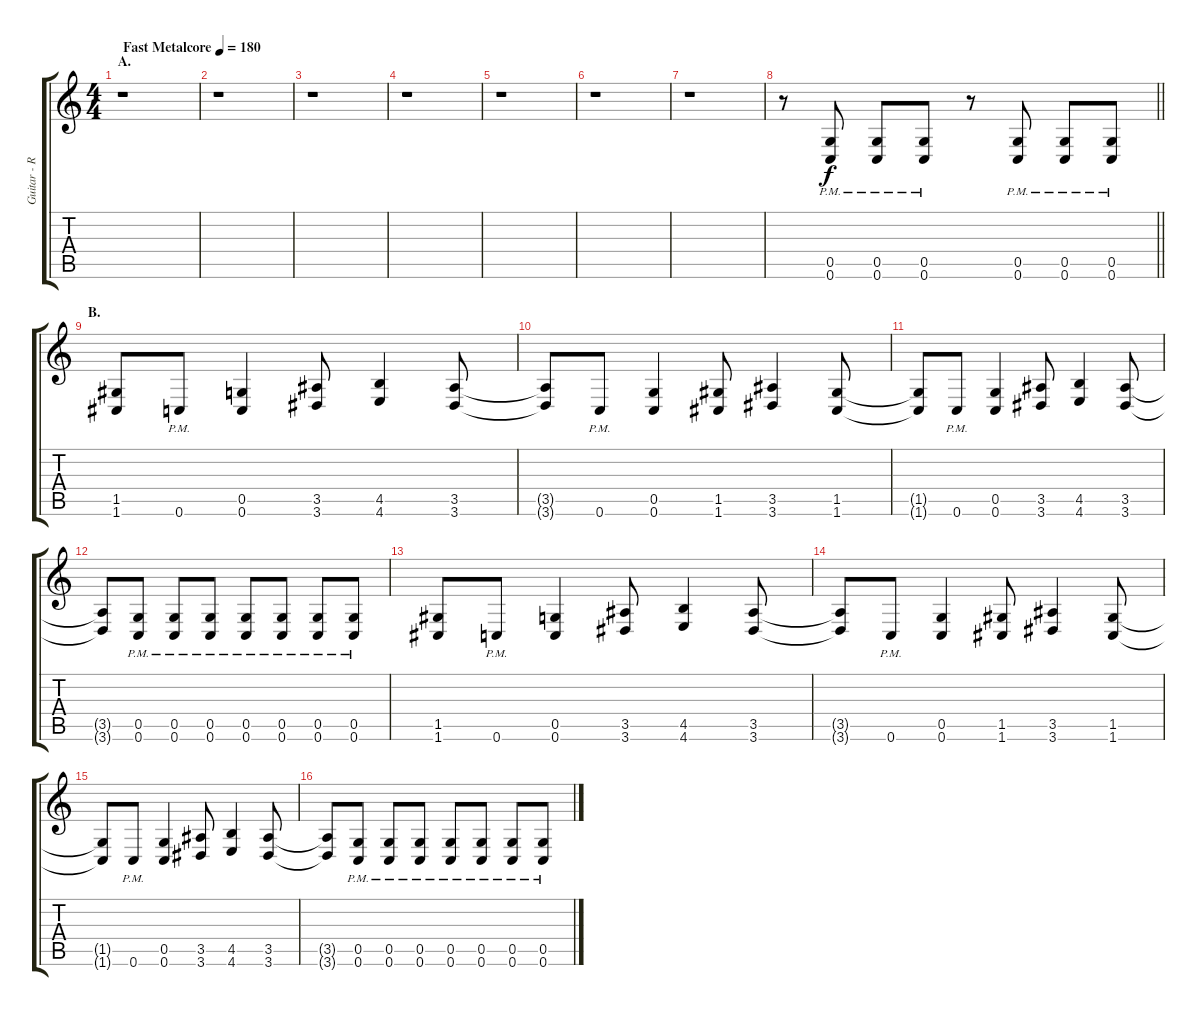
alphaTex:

\track ("Guitar - Right" "Guitar - R") {instrument distortionguitar}
\staff {score tabs}
\tuning (D4 A3 F3 C3 G2 C2) {hide}
\ts (4 4)
\section ("" "A.")
\tempo (180 "Fast Metalcore")
\clef g2
\ks c
r.1{dy f instrument distortionguitar} |
r.1 |
r.1 |
r.1 |
r.1 |
r.1 |
r.1 |
\barLineRight lightlight
r.8 (0.5{pm} 0.6{pm}).8 (0.5{pm} 0.6{pm}).8 (0.5{pm} 0.6{pm}).8 r.8 (0.5{pm} 0.6{pm}).8 (0.5{pm} 0.6{pm}).8 (0.5{pm} 0.6{pm}).8 |
\section ("" "B.")
(1.5 1.6).8 0.6{pm}.8 (0.5 0.6).4 (3.5 3.6).8 (4.5 4.6).4 (3.5 3.6).8 |
(3.5{t} 3.6{t}).8 0.6{pm}.8 (0.5 0.6).4 (1.5 1.6).8 (3.5 3.6).4 (1.5 1.6).8 |
(1.5{t} 1.6{t}).8 0.6{pm}.8 (0.5 0.6).4 (3.5 3.6).8 (4.5 4.6).4 (3.5 3.6).8 |
(3.5{t} 3.6{t}).8 (0.5{pm} 0.6{pm}).8 (0.5{pm} 0.6{pm}).8 (0.5{pm} 0.6{pm}).8 (0.5{pm} 0.6{pm}).8 (0.5{pm} 0.6{pm}).8 (0.5{pm} 0.6{pm}).8 (0.5{pm} 0.6{pm}).8 |
(1.5 1.6).8 0.6{pm}.8 (0.5 0.6).4 (3.5 3.6).8 (4.5 4.6).4 (3.5 3.6).8 |
(3.5{t} 3.6{t}).8 0.6{pm}.8 (0.5 0.6).4 (1.5 1.6).8 (3.5 3.6).4 (1.5 1.6).8 |
(1.5{t} 1.6{t}).8 0.6{pm}.8 (0.5 0.6).4 (3.5 3.6).8 (4.5 4.6).4 (3.5 3.6).8 |
(3.5{t} 3.6{t}).8 (0.5{pm} 0.6{pm}).8 (0.5{pm} 0.6{pm}).8 (0.5{pm} 0.6{pm}).8 (0.5{pm} 0.6{pm}).8 (0.5{pm} 0.6{pm}).8 (0.5{pm} 0.6{pm}).8 (0.5{pm} 0.6{pm}).8
